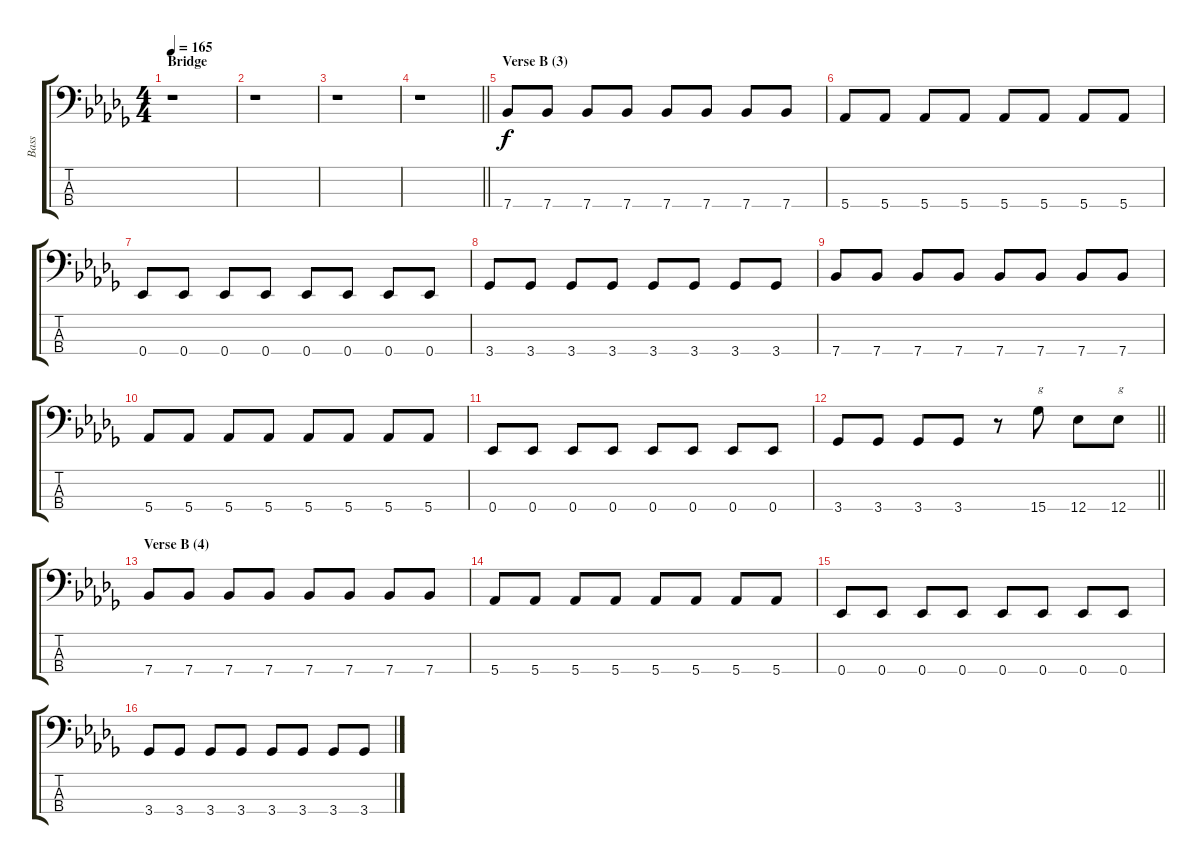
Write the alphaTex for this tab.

\track ("Bass" "Bass") {instrument electricbasspick}
\staff {score tabs}
\tuning (Gb2 Db2 Ab1 Eb1) {hide}
\ts (4 4)
\section ("" "Bridge")
\tempo 165
\clef f4
\ks bbminor
r.1{dy f} |
r.1 |
r.1 |
\barLineRight lightlight
r.1 |
\section ("" "Verse B (3)")
7.4.8 7.4.8 7.4.8 7.4.8 7.4.8 7.4.8 7.4.8 7.4.8 |
5.4.8 5.4.8 5.4.8 5.4.8 5.4.8 5.4.8 5.4.8 5.4.8 |
0.4.8 0.4.8 0.4.8 0.4.8 0.4.8 0.4.8 0.4.8 0.4.8 |
3.4.8 3.4.8 3.4.8 3.4.8 3.4.8 3.4.8 3.4.8 3.4.8 |
7.4.8 7.4.8 7.4.8 7.4.8 7.4.8 7.4.8 7.4.8 7.4.8 |
5.4.8 5.4.8 5.4.8 5.4.8 5.4.8 5.4.8 5.4.8 5.4.8 |
0.4.8 0.4.8 0.4.8 0.4.8 0.4.8 0.4.8 0.4.8 0.4.8 |
\barLineRight lightlight
3.4.8 3.4.8 3.4.8 3.4.8 r.8 15.4.8{txt "g"} 12.4.8 12.4.8{txt "g"} |
\section ("" "Verse B (4)")
7.4.8 7.4.8 7.4.8 7.4.8 7.4.8 7.4.8 7.4.8 7.4.8 |
5.4.8 5.4.8 5.4.8 5.4.8 5.4.8 5.4.8 5.4.8 5.4.8 |
0.4.8 0.4.8 0.4.8 0.4.8 0.4.8 0.4.8 0.4.8 0.4.8 |
3.4.8 3.4.8 3.4.8 3.4.8 3.4.8 3.4.8 3.4.8 3.4.8
